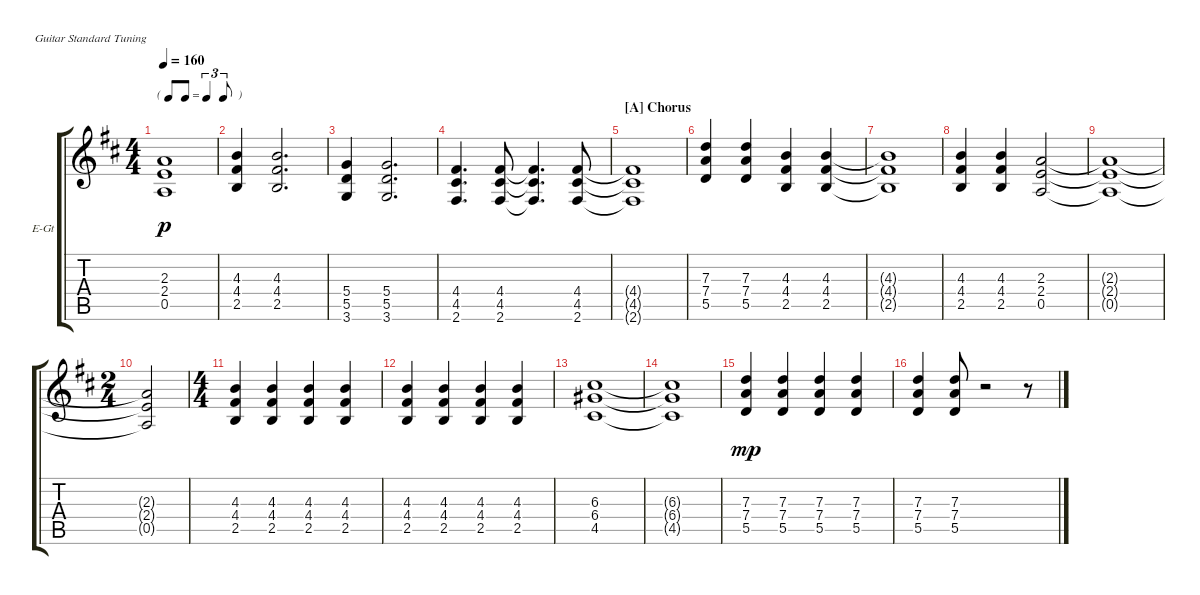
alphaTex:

\defaultSystemsLayout 4
\bracketExtendMode groupsimilarinstruments
\firstSystemTrackNameOrientation horizontal
\otherSystemsTrackNameOrientation horizontal
\track ("Joe South" "E-Gt") {instrument distortionguitar}
\staff {score tabs}
\tuning (E4 B3 G3 D3 A2 E2)
\ts (4 4)
\tf triplet8th
\tempo 160
\clef g2
\ks bminor
(0.5 2.4 2.3).1{dy p} |
(2.5 4.4 4.3).4 (2.5 4.4 4.3).2{d} |
(3.6 5.5 5.4).4 (3.6 5.5 5.4).2{d} |
(2.6 4.5 4.4).4{d} (2.6 4.5 4.4).8 (2.6{t} 4.5{t} 4.4{t}).4{d} (2.6 4.5 4.4).8 |
\section ("A" "Chorus")
(2.6{t} 4.5{t} 4.4{t}).1 |
(5.5 7.4 7.3).4 (5.5 7.4 7.3).4 (2.5 4.4 4.3).4 (4.3 4.4 2.5).4 |
(4.3{t} 4.4{t} 2.5{t}).1 |
(2.5 4.4 4.3).4 (2.5 4.4 4.3).4 (0.5 2.4 2.3).2 |
(0.5{t} 2.4{t} 2.3{t}).1 |
\ts (2 4)
(0.5{t} 2.4{t} 2.3{t}).2 |
\ts (4 4)
(2.5 4.4 4.3).4 (2.5 4.4 4.3).4 (2.5 4.4 4.3).4 (2.5 4.4 4.3).4 |
(2.5 4.4 4.3).4 (2.5 4.4 4.3).4 (2.5 4.4 4.3).4 (2.5 4.4 4.3).4 |
(4.5 6.4 6.3).1 |
(4.5{t} 6.4{t} 6.3{t}).1 |
(5.5 7.4 7.3).4{dy mp} (5.5 7.4 7.3).4 (5.5 7.4 7.3).4 (5.5 7.4 7.3).4 |
(5.5 7.4 7.3).4 (5.5 7.4 7.3).8 r.2 r.8
